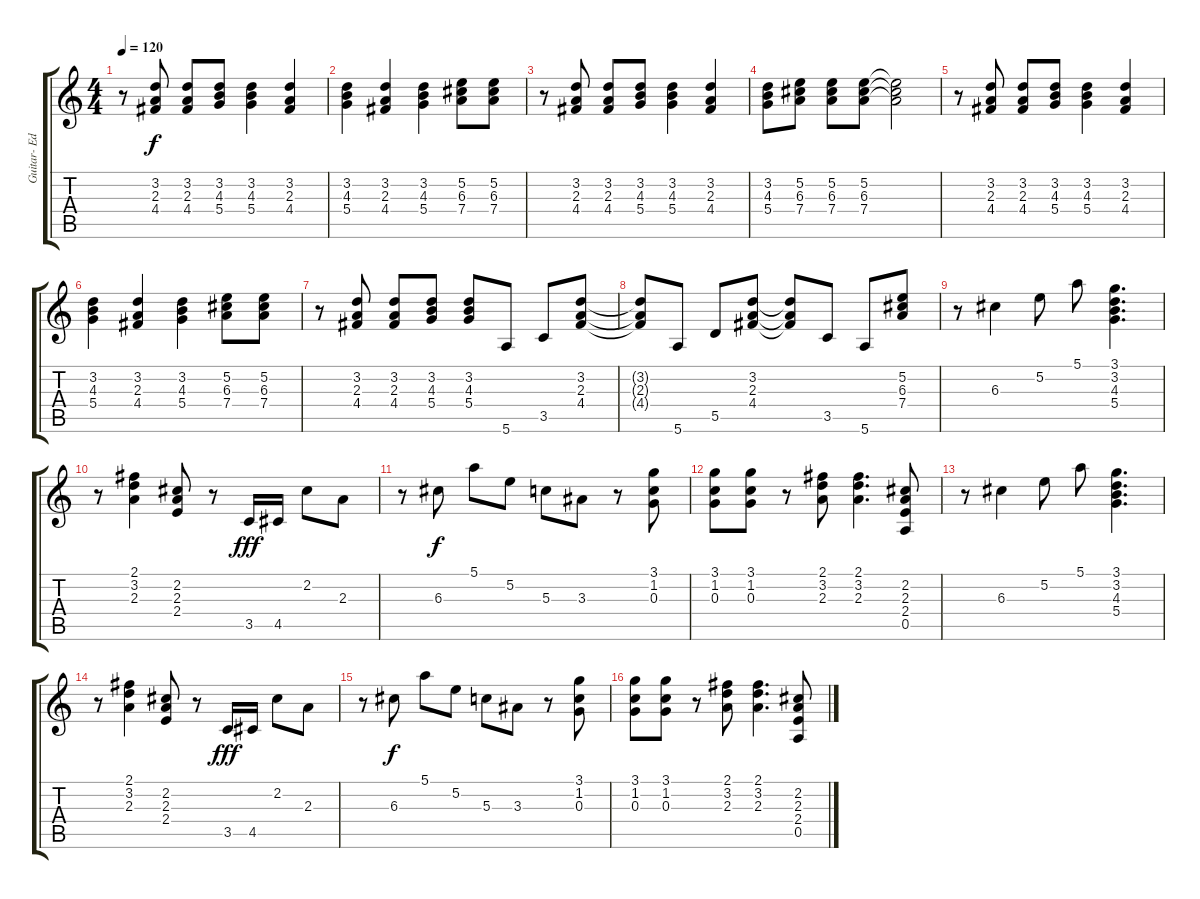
\track ("Guitar- Eddy" "Guitar- Ed") {instrument overdrivenguitar}
\staff {score tabs}
\tuning (E4 B3 G3 D3 A2 E2) {hide}
\ts (4 4)
\tempo 120
\clef g2
\ks c
r.8{dy f} (3.2 2.3 4.4).8{instrument distortionguitar} (3.2 2.3 4.4).8 (3.2 4.3 5.4).8 (3.2 4.3 5.4).4 (3.2 2.3 4.4).4 |
(3.2 4.3 5.4).4 (3.2 2.3 4.4).4 (3.2 4.3 5.4).4 (5.2 6.3 7.4).8 (5.2 6.3 7.4).8 |
r.8 (3.2 2.3 4.4).8 (3.2 2.3 4.4).8 (3.2 4.3 5.4).8 (3.2 4.3 5.4).4 (3.2 2.3 4.4).4 |
(3.2 4.3 5.4).8 (5.2 6.3 7.4).8 (5.2 6.3 7.4).8 (5.2 6.3 7.4).8 (5.2{t} 6.3{t} 7.4{t}).2 |
r.8 (3.2 2.3 4.4).8{instrument overdrivenguitar} (3.2 2.3 4.4).8 (3.2 4.3 5.4).8 (3.2 4.3 5.4).4 (3.2 2.3 4.4).4 |
(3.2 4.3 5.4).4 (3.2 2.3 4.4).4 (3.2 4.3 5.4).4 (5.2 6.3 7.4).8 (5.2 6.3 7.4).8 |
r.8 (3.2 2.3 4.4).8 (3.2 2.3 4.4).8 (3.2 4.3 5.4).8 (3.2 4.3 5.4).8 5.6.8 3.5.8 (3.2 2.3 4.4).8 |
(3.2{t} 2.3{t} 4.4{t}).8 5.6.8 5.5.8 (3.2 2.3 4.4).8 (3.2{t} 2.3{t} 4.4{t}).8 3.5.8 5.6.8 (5.2 6.3 7.4).8 |
r.8 6.3.4 5.2.8 5.1.8 (3.1 3.2 4.3 5.4).4{d} |
r.8 (2.1 3.2 2.3).4 (2.2 2.3 2.4).8 r.8 3.5.16{dy fff} 4.5.16 2.2.8 2.3.8 |
r.8 6.3.8{dy f} 5.1.8 5.2.8 5.3.8 3.3.8 r.8 (3.1 1.2 0.3).8 |
(3.1 1.2 0.3).8 (3.1 1.2 0.3).8 r.8 (2.1 3.2 2.3).8 (2.1 3.2 2.3).4{d} (2.2 2.3 2.4 0.5).8 |
r.8 6.3.4 5.2.8 5.1.8 (3.1 3.2 4.3 5.4).4{d} |
r.8 (2.1 3.2 2.3).4 (2.2 2.3 2.4).8 r.8 3.5.16{dy fff} 4.5.16 2.2.8 2.3.8 |
r.8 6.3.8{dy f} 5.1.8 5.2.8 5.3.8 3.3.8 r.8 (3.1 1.2 0.3).8 |
(3.1 1.2 0.3).8 (3.1 1.2 0.3).8 r.8 (2.1 3.2 2.3).8 (2.1 3.2 2.3).4{d} (2.2 2.3 2.4 0.5).8
